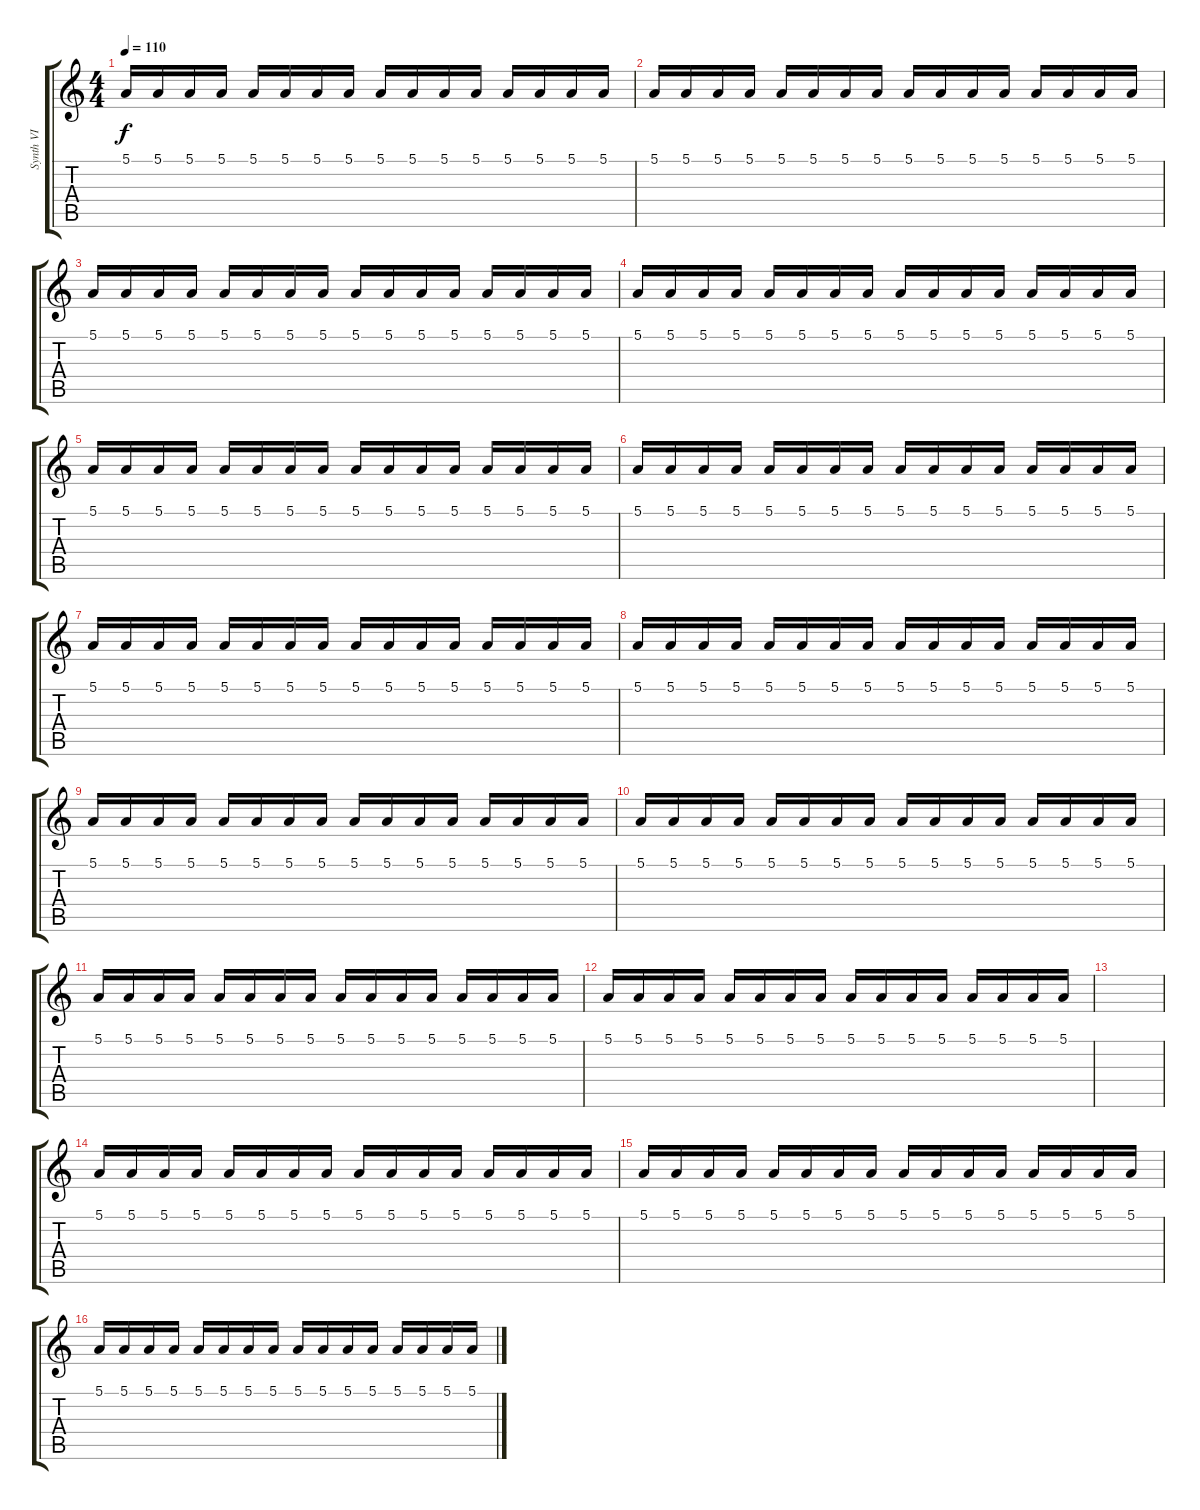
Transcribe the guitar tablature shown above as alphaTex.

\track ("Synth VI" "Synth VI") {instrument fx4atmosphere}
\staff {score tabs}
\tuning (E4 B3 G3 D3 A2 E2) {hide}
\ts (4 4)
\tempo 110
\clef g2
\ks c
5.1.16{dy f balance 0} 5.1.16{balance 1} 5.1.16{balance 2} 5.1.16{balance 3} 5.1.16{balance 4} 5.1.16{balance 5} 5.1.16{balance 6} 5.1.16{balance 7} 5.1.16{balance 8} 5.1.16{balance 9} 5.1.16{balance 10} 5.1.16{balance 11} 5.1.16{balance 12} 5.1.16{balance 13} 5.1.16{balance 14} 5.1.16{balance 15} |
5.1.16{balance 16} 5.1.16{balance 15} 5.1.16{balance 14} 5.1.16{balance 13} 5.1.16{balance 12} 5.1.16{balance 11} 5.1.16{balance 10} 5.1.16{balance 9} 5.1.16{balance 8} 5.1.16{balance 7} 5.1.16{balance 6} 5.1.16{balance 5} 5.1.16{balance 4} 5.1.16{balance 3} 5.1.16{balance 2} 5.1.16{balance 1} |
5.1.16{balance 0} 5.1.16{balance 1} 5.1.16{balance 2} 5.1.16{balance 3} 5.1.16{balance 4} 5.1.16{balance 5} 5.1.16{balance 6} 5.1.16{balance 7} 5.1.16{balance 8} 5.1.16{balance 9} 5.1.16{balance 10} 5.1.16{balance 11} 5.1.16{balance 12} 5.1.16{balance 13} 5.1.16{balance 14} 5.1.16{balance 15} |
5.1.16{balance 16} 5.1.16{balance 15} 5.1.16{balance 14} 5.1.16{balance 13} 5.1.16{balance 12} 5.1.16{balance 11} 5.1.16{balance 10} 5.1.16{balance 9} 5.1.16{balance 8} 5.1.16{balance 7} 5.1.16{balance 6} 5.1.16{balance 5} 5.1.16{balance 4} 5.1.16{balance 3} 5.1.16{balance 2} 5.1.16{balance 1} |
5.1.16{balance 0} 5.1.16{balance 1} 5.1.16{balance 2} 5.1.16{balance 3} 5.1.16{balance 4} 5.1.16{balance 5} 5.1.16{balance 6} 5.1.16{balance 7} 5.1.16{balance 8} 5.1.16{balance 9} 5.1.16{balance 10} 5.1.16{balance 11} 5.1.16{balance 12} 5.1.16{balance 13} 5.1.16{balance 14} 5.1.16{balance 15} |
5.1.16{balance 16} 5.1.16{balance 15} 5.1.16{balance 14} 5.1.16{balance 13} 5.1.16{balance 12} 5.1.16{balance 11} 5.1.16{balance 10} 5.1.16{balance 9} 5.1.16{balance 8} 5.1.16{balance 7} 5.1.16{balance 6} 5.1.16{balance 5} 5.1.16{balance 4} 5.1.16{balance 3} 5.1.16{balance 2} 5.1.16{balance 1} |
5.1.16{balance 0} 5.1.16{balance 1} 5.1.16{balance 2} 5.1.16{balance 3} 5.1.16{balance 4} 5.1.16{balance 5} 5.1.16{balance 6} 5.1.16{balance 7} 5.1.16{balance 8} 5.1.16{balance 9} 5.1.16{balance 10} 5.1.16{balance 11} 5.1.16{balance 12} 5.1.16{balance 13} 5.1.16{balance 14} 5.1.16{balance 15} |
5.1.16{balance 16} 5.1.16{balance 15} 5.1.16{balance 14} 5.1.16{balance 13} 5.1.16{balance 12} 5.1.16{balance 11} 5.1.16{balance 10} 5.1.16{balance 9} 5.1.16{balance 8} 5.1.16{balance 7} 5.1.16{balance 6} 5.1.16{balance 5} 5.1.16{balance 4} 5.1.16{balance 3} 5.1.16{balance 2} 5.1.16{balance 1} |
5.1.16{balance 0} 5.1.16{balance 1} 5.1.16{balance 2} 5.1.16{balance 3} 5.1.16{balance 4} 5.1.16{balance 5} 5.1.16{balance 6} 5.1.16{balance 7} 5.1.16{balance 8} 5.1.16{balance 9} 5.1.16{balance 10} 5.1.16{balance 11} 5.1.16{balance 12} 5.1.16{balance 13} 5.1.16{balance 14} 5.1.16{balance 15} |
5.1.16{balance 16} 5.1.16{balance 15} 5.1.16{balance 14} 5.1.16{balance 13} 5.1.16{balance 12} 5.1.16{balance 11} 5.1.16{balance 10} 5.1.16{balance 9} 5.1.16{balance 8} 5.1.16{balance 7} 5.1.16{balance 6} 5.1.16{balance 5} 5.1.16{balance 4} 5.1.16{balance 3} 5.1.16{balance 2} 5.1.16{balance 1} |
5.1.16{balance 0} 5.1.16{balance 1} 5.1.16{balance 2} 5.1.16{balance 3} 5.1.16{balance 4} 5.1.16{balance 5} 5.1.16{balance 6} 5.1.16{balance 7} 5.1.16{balance 8} 5.1.16{balance 9} 5.1.16{balance 10} 5.1.16{balance 11} 5.1.16{balance 12} 5.1.16{balance 13} 5.1.16{balance 14} 5.1.16{balance 15} |
5.1.16{balance 16} 5.1.16{balance 15} 5.1.16{balance 14} 5.1.16{balance 13} 5.1.16{balance 12} 5.1.16{balance 11} 5.1.16{balance 10} 5.1.16{balance 9} 5.1.16{balance 8} 5.1.16{balance 7} 5.1.16{balance 6} 5.1.16{balance 5} 5.1.16{balance 4} 5.1.16{balance 3} 5.1.16{balance 2} 5.1.16{balance 1} |
|
5.1.16{balance 0} 5.1.16{balance 1} 5.1.16{balance 2} 5.1.16{balance 3} 5.1.16{balance 4} 5.1.16{balance 5} 5.1.16{balance 6} 5.1.16{balance 7} 5.1.16{balance 8} 5.1.16{balance 9} 5.1.16{balance 10} 5.1.16{balance 11} 5.1.16{balance 12} 5.1.16{balance 13} 5.1.16{balance 14} 5.1.16{balance 15} |
5.1.16{balance 16} 5.1.16{balance 15} 5.1.16{balance 14} 5.1.16{balance 13} 5.1.16{balance 12} 5.1.16{balance 11} 5.1.16{balance 10} 5.1.16{balance 9} 5.1.16{balance 8} 5.1.16{balance 7} 5.1.16{balance 6} 5.1.16{balance 5} 5.1.16{balance 4} 5.1.16{balance 3} 5.1.16{balance 2} 5.1.16{balance 1} |
5.1.16{balance 0} 5.1.16{balance 1} 5.1.16{balance 2} 5.1.16{balance 3} 5.1.16{balance 4} 5.1.16{balance 5} 5.1.16{balance 6} 5.1.16{balance 7} 5.1.16{balance 8} 5.1.16{balance 9} 5.1.16{balance 10} 5.1.16{balance 11} 5.1.16{balance 12} 5.1.16{balance 13} 5.1.16{balance 14} 5.1.16{balance 15}
